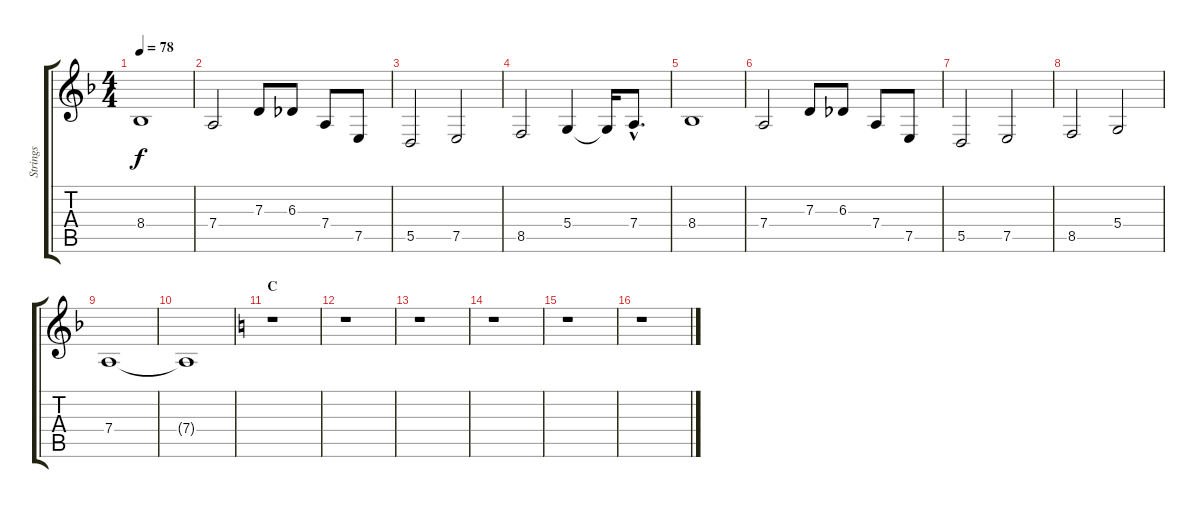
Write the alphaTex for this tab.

\track ("Strings" "Strings") {instrument stringensemble1}
\staff {score tabs}
\tuning (E4 B3 G3 D3 A2 E2) {hide}
\ts (4 4)
\tempo 78
\clef g2
\ks f
8.4.1{dy f} |
7.4.2 7.3.8 6.3.8 7.4.8 7.5.8 |
5.5.2 7.5.2 |
8.5.2 5.4.4 5.4{t}.16 7.4{hac}.8{d} |
8.4.1 |
7.4.2 7.3.8 6.3.8 7.4.8 7.5.8 |
5.5.2 7.5.2 |
8.5.2 5.4.2 |
7.4.1 |
7.4{t}.1 |
\section ("" "C")
\ks c
r.1 |
r.1 |
r.1 |
r.1 |
r.1 |
r.1
